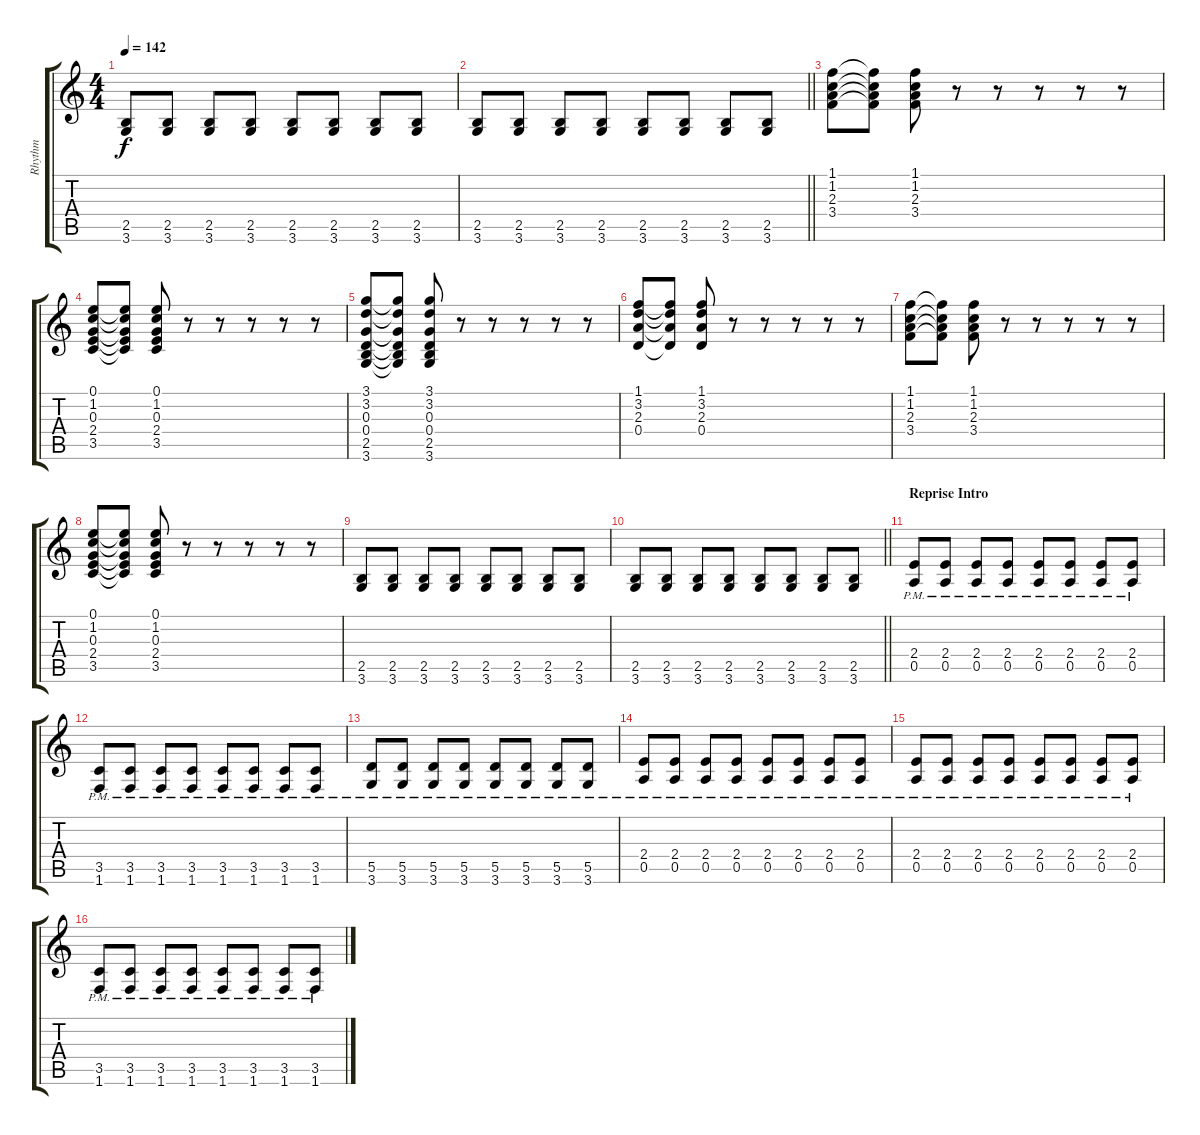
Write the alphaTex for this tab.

\track ("Rhythm" "Rhythm") {instrument electricguitarclean}
\staff {score tabs}
\tuning (E4 B3 G3 D3 A2 E2) {hide}
\ts (4 4)
\tempo 142
\clef g2
\ks c
(2.5 3.6).8{dy f} (2.5 3.6).8 (2.5 3.6).8 (2.5 3.6).8 (2.5 3.6).8 (2.5 3.6).8 (2.5 3.6).8 (2.5 3.6).8 |
\barLineRight lightlight
(2.5 3.6).8 (2.5 3.6).8 (2.5 3.6).8 (2.5 3.6).8 (2.5 3.6).8 (2.5 3.6).8 (2.5 3.6).8 (2.5 3.6).8 |
(1.1 1.2 2.3 3.4).8 (1.1{t} 1.2{t} 2.3{t} 3.4{t}).8 (1.1 1.2 2.3 3.4).8 r.8 r.8 r.8 r.8 r.8 |
(0.1 1.2 0.3 2.4 3.5).8 (0.1{t} 1.2{t} 0.3{t} 2.4{t} 3.5{t}).8 (0.1 1.2 0.3 2.4 3.5).8 r.8 r.8 r.8 r.8 r.8 |
(3.1 3.2 0.3 0.4 2.5 3.6).8 (3.1{t} 3.2{t} 0.3{t} 0.4{t} 2.5{t} 3.6{t}).8 (3.1 3.2 0.3 0.4 2.5 3.6).8 r.8 r.8 r.8 r.8 r.8 |
(1.1 3.2 2.3 0.4).8 (1.1{t} 3.2{t} 2.3{t} 0.4{t}).8 (1.1 3.2 2.3 0.4).8 r.8 r.8 r.8 r.8 r.8 |
(1.1 1.2 2.3 3.4).8 (1.1{t} 1.2{t} 2.3{t} 3.4{t}).8 (1.1 1.2 2.3 3.4).8 r.8 r.8 r.8 r.8 r.8 |
(0.1 1.2 0.3 2.4 3.5).8 (0.1{t} 1.2{t} 0.3{t} 2.4{t} 3.5{t}).8 (0.1 1.2 0.3 2.4 3.5).8 r.8 r.8 r.8 r.8 r.8 |
(2.5 3.6).8 (2.5 3.6).8 (2.5 3.6).8 (2.5 3.6).8 (2.5 3.6).8 (2.5 3.6).8 (2.5 3.6).8 (2.5 3.6).8 |
\barLineRight lightlight
(2.5 3.6).8 (2.5 3.6).8 (2.5 3.6).8 (2.5 3.6).8 (2.5 3.6).8 (2.5 3.6).8 (2.5 3.6).8 (2.5 3.6).8 |
\section ("" "Reprise Intro")
(2.4{pm} 0.5{pm}).8 (2.4{pm} 0.5{pm}).8 (2.4{pm} 0.5{pm}).8 (2.4{pm} 0.5{pm}).8 (2.4{pm} 0.5{pm}).8 (2.4{pm} 0.5{pm}).8 (2.4{pm} 0.5{pm}).8 (2.4{pm} 0.5{pm}).8 |
(3.5{pm} 1.6{pm}).8 (3.5{pm} 1.6{pm}).8 (3.5{pm} 1.6{pm}).8 (3.5{pm} 1.6{pm}).8 (3.5{pm} 1.6{pm}).8 (3.5{pm} 1.6{pm}).8 (3.5{pm} 1.6{pm}).8 (3.5{pm} 1.6{pm}).8 |
(5.5{pm} 3.6{pm}).8 (5.5{pm} 3.6{pm}).8 (5.5{pm} 3.6{pm}).8 (5.5{pm} 3.6{pm}).8 (5.5{pm} 3.6{pm}).8 (5.5{pm} 3.6{pm}).8 (5.5{pm} 3.6{pm}).8 (5.5{pm} 3.6{pm}).8 |
(2.4{pm} 0.5{pm}).8 (2.4{pm} 0.5{pm}).8 (2.4{pm} 0.5{pm}).8 (2.4{pm} 0.5{pm}).8 (2.4{pm} 0.5{pm}).8 (2.4{pm} 0.5{pm}).8 (2.4{pm} 0.5{pm}).8 (2.4{pm} 0.5{pm}).8 |
(2.4{pm} 0.5{pm}).8 (2.4{pm} 0.5{pm}).8 (2.4{pm} 0.5{pm}).8 (2.4{pm} 0.5{pm}).8 (2.4{pm} 0.5{pm}).8 (2.4{pm} 0.5{pm}).8 (2.4{pm} 0.5{pm}).8 (2.4{pm} 0.5{pm}).8 |
(3.5{pm} 1.6{pm}).8 (3.5{pm} 1.6{pm}).8 (3.5{pm} 1.6{pm}).8 (3.5{pm} 1.6{pm}).8 (3.5{pm} 1.6{pm}).8 (3.5{pm} 1.6{pm}).8 (3.5{pm} 1.6{pm}).8 (3.5{pm} 1.6{pm}).8
